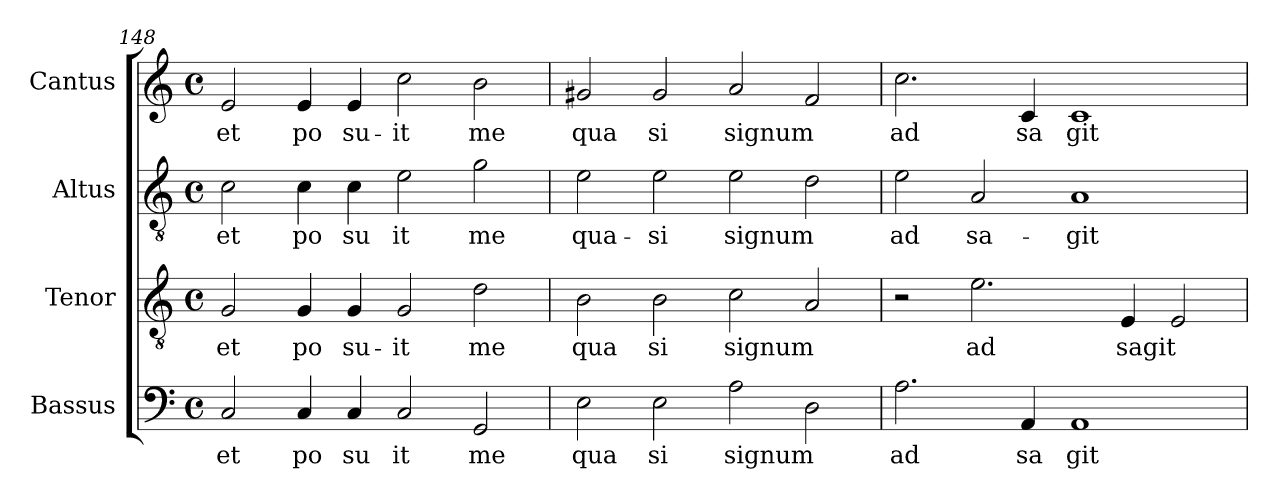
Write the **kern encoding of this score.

**kern	**text	**kern	**text	**kern	**text	**kern	**text
*part4	*part4	*part3	*part3	*part2	*part2	*part1	*part1
*staff4	*staff4	*staff3	*staff3	*staff2	*staff2	*staff1	*staff1
*I"Bassus	*	*I"Tenor	*	*I"Altus	*	*I"Cantus	*
*clefF4	*	*clefGv2	*	*clefGv2	*	*clefG2	*
*M4/4	*	*M4/4	*	*M4/4	*	*M4/4	*
*met(c)	*	*met(c)	*	*met(c)	*	*met(c)	*
=148	=148	=148	=148	=148	=148	=148	=148
!	!LO:LY:b:cj	!	!LO:LY:b:cj	!	!LO:LY:b:cj	!	!LO:LY:b:cj
2C/	et	2G/	et	2c\	et	2e/	et
!	!LO:LY:b:cj	!	!LO:LY:b:cj	!	!LO:LY:b:cj	!	!LO:LY:b:cj
4C/	po	4G/	po	4c\	po	4e/	po
!	!LO:LY:b:cj	!	!LO:LY:b:cj	!	!LO:LY:b:cj	!	!LO:LY:b:cj
4C/	su	4G/	su-	4c\	su	4e/	su-
!	!LO:LY:b:cj	!	!LO:LY:b:cj	!	!LO:LY:b:cj	!	!LO:LY:b:cj
2C/	it	2G/	-it	2e\	it	2cc\	-it
!	!LO:LY:b:cj	!	!LO:LY:b:cj	!	!LO:LY:b:cj	!	!LO:LY:b:cj
2GG/	me	2d\	me	2g\	me	2b\	me
!!LO:LB:g=z
=149	=149	=149	=149	=149	=149	=149	=149
!	!LO:LY:b:cj	!	!LO:LY:b:cj	!	!LO:LY:b:cj	!	!LO:LY:b:cj
2E\	qua	2B\	qua	2e\	qua-	2g#X/	qua
!	!LO:LY:b:cj	!	!LO:LY:b:cj	!	!LO:LY:b:cj	!	!LO:LY:b:cj
2E\	si	2B\	si	2e\	-si	2g#/	si
!	!LO:LY:b	!	!LO:LY:b	!	!LO:LY:b	!	!LO:LY:b
2A\	signum	2c\	signum	2e\	signum	2a/	signum
2D\	.	2A/	.	2d\	.	2f/	.
=150	=150	=150	=150	=150	=150	=150	=150
!	!LO:LY:b:cj	!	!	!	!LO:LY:b:cj	!	!LO:LY:b:cj
2.A\	ad	2r	.	2e\	ad	2.cc\	ad
!	!	!	!LO:LY:b:cj	!	!LO:LY:b:cj	!	!
.	.	2.e\	ad	2A/	sa-	.	.
!	!LO:LY:b:cj	!	!	!	!	!	!LO:LY:b:cj
4AA/	sa	.	.	.	.	4c/	sa
!	!LO:LY:b:cj	!	!	!	!LO:LY:b:cj	!	!LO:LY:b:cj
1AA	git	.	.	1A	-git-	1c	git
!	!	!	!LO:LY:b	!	!	!	!
.	.	4E/	sagit	.	.	.	.
.	.	2E/	.	.	.	.	.
=	=	=	=	=	=	=	=
*-	*-	*-	*-	*-	*-	*-	*-
